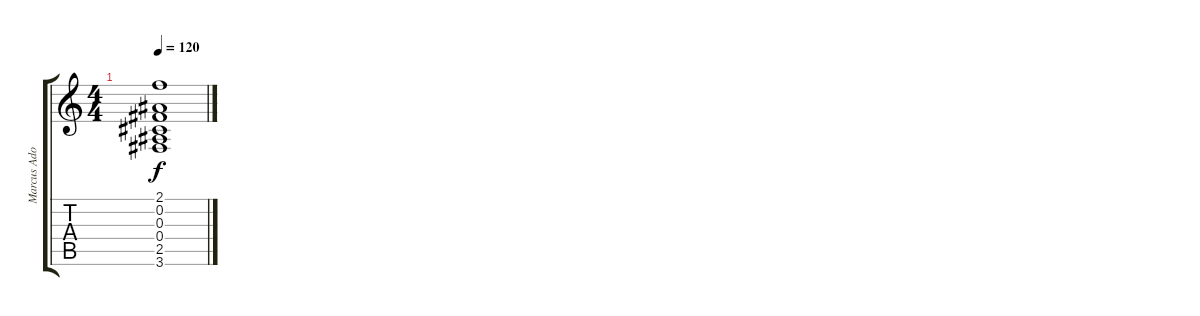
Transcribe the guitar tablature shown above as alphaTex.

\track ("Marcus Adoro(Lead)" "Marcus Ado") {instrument electricguitarjazz}
\staff {score tabs}
\tuning (Eb4 Bb3 Gb3 Db3 Ab2 Eb2) {hide}
\ts (4 4)
\tempo 120
\clef g2
\ks c
(2.1{t} 0.2{t} 0.3{t} 0.4{t} 2.5{t} 3.6{t}).1{dy f}
